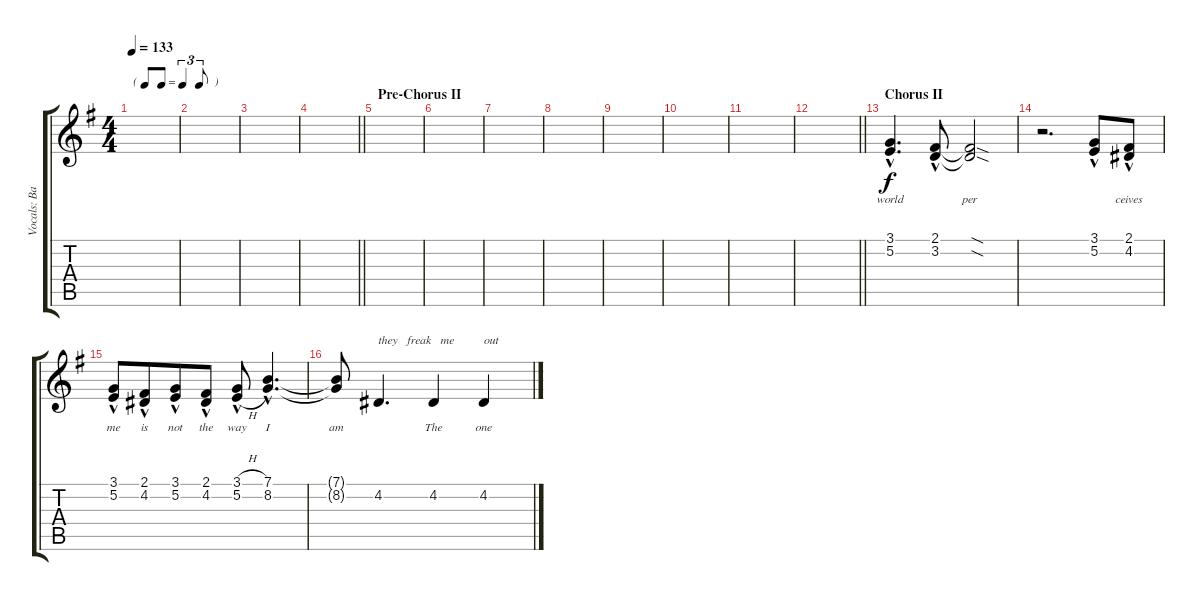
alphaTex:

\track ("Vocals: Back" "Vocals: Ba") {instrument choiraahs}
\staff {score tabs}
\tuning (E4 B3 G3 D3 A2 E2) {hide}
\ts (4 4)
\tf triplet8th
\tempo 133
\clef g2
\ks g
|
|
|
\barLineRight lightlight
|
\section ("" "Pre-Chorus II")
|
|
|
|
|
|
|
\barLineRight lightlight
|
\section ("" "Chorus II")
(3.1{hac} 5.2{hac}).4{d lyrics (0 "world") lyrics (1 "") lyrics (2 "") lyrics (3 "") lyrics (4 "")} (2.1{hac} 3.2{hac}).8{lyrics (0 "") lyrics (1 "") lyrics (2 "") lyrics (3 "") lyrics (4 "")} (2.1{sod t} 3.2{sod t}).2{lyrics (0 "per") lyrics (1 "") lyrics (2 "") lyrics (3 "") lyrics (4 "")} |
r.2{d} (3.1{hac} 5.2{hac}).8{lyrics (0 "") lyrics (1 "") lyrics (2 "") lyrics (3 "") lyrics (4 "")} (2.1{hac} 4.2{hac}).8{lyrics (0 "ceives") lyrics (1 "") lyrics (2 "") lyrics (3 "") lyrics (4 "")} |
(3.1{hac} 5.2{hac}).8{lyrics (0 "me") lyrics (1 "") lyrics (2 "") lyrics (3 "") lyrics (4 "")} (2.1{hac} 4.2{hac}).8{lyrics (0 "is") lyrics (1 "") lyrics (2 "") lyrics (3 "") lyrics (4 "") beam merge} (3.1{hac} 5.2{hac}).8{lyrics (0 "not") lyrics (1 "") lyrics (2 "") lyrics (3 "") lyrics (4 "")} (2.1{hac} 4.2{hac}).8{lyrics (0 "the") lyrics (1 "") lyrics (2 "") lyrics (3 "") lyrics (4 "")} (3.1{h hac} 5.2{h hac}).8{lyrics (0 "way") lyrics (1 "") lyrics (2 "") lyrics (3 "") lyrics (4 "")} (7.1{hac} 8.2{hac}).4{d lyrics (0 "I") lyrics (1 "") lyrics (2 "") lyrics (3 "") lyrics (4 "")} |
(7.1{t} 8.2{t}).8{lyrics (0 "am") lyrics (1 "") lyrics (2 "") lyrics (3 "") lyrics (4 "")} 4.2.4{d txt "they   freak   me          out" lyrics (0 "") lyrics (1 "") lyrics (2 "") lyrics (3 "") lyrics (4 "")} 4.2.4{lyrics (0 "The") lyrics (1 "") lyrics (2 "") lyrics (3 "") lyrics (4 "")} 4.2.4{lyrics (0 "one") lyrics (1 "") lyrics (2 "") lyrics (3 "") lyrics (4 "")}
